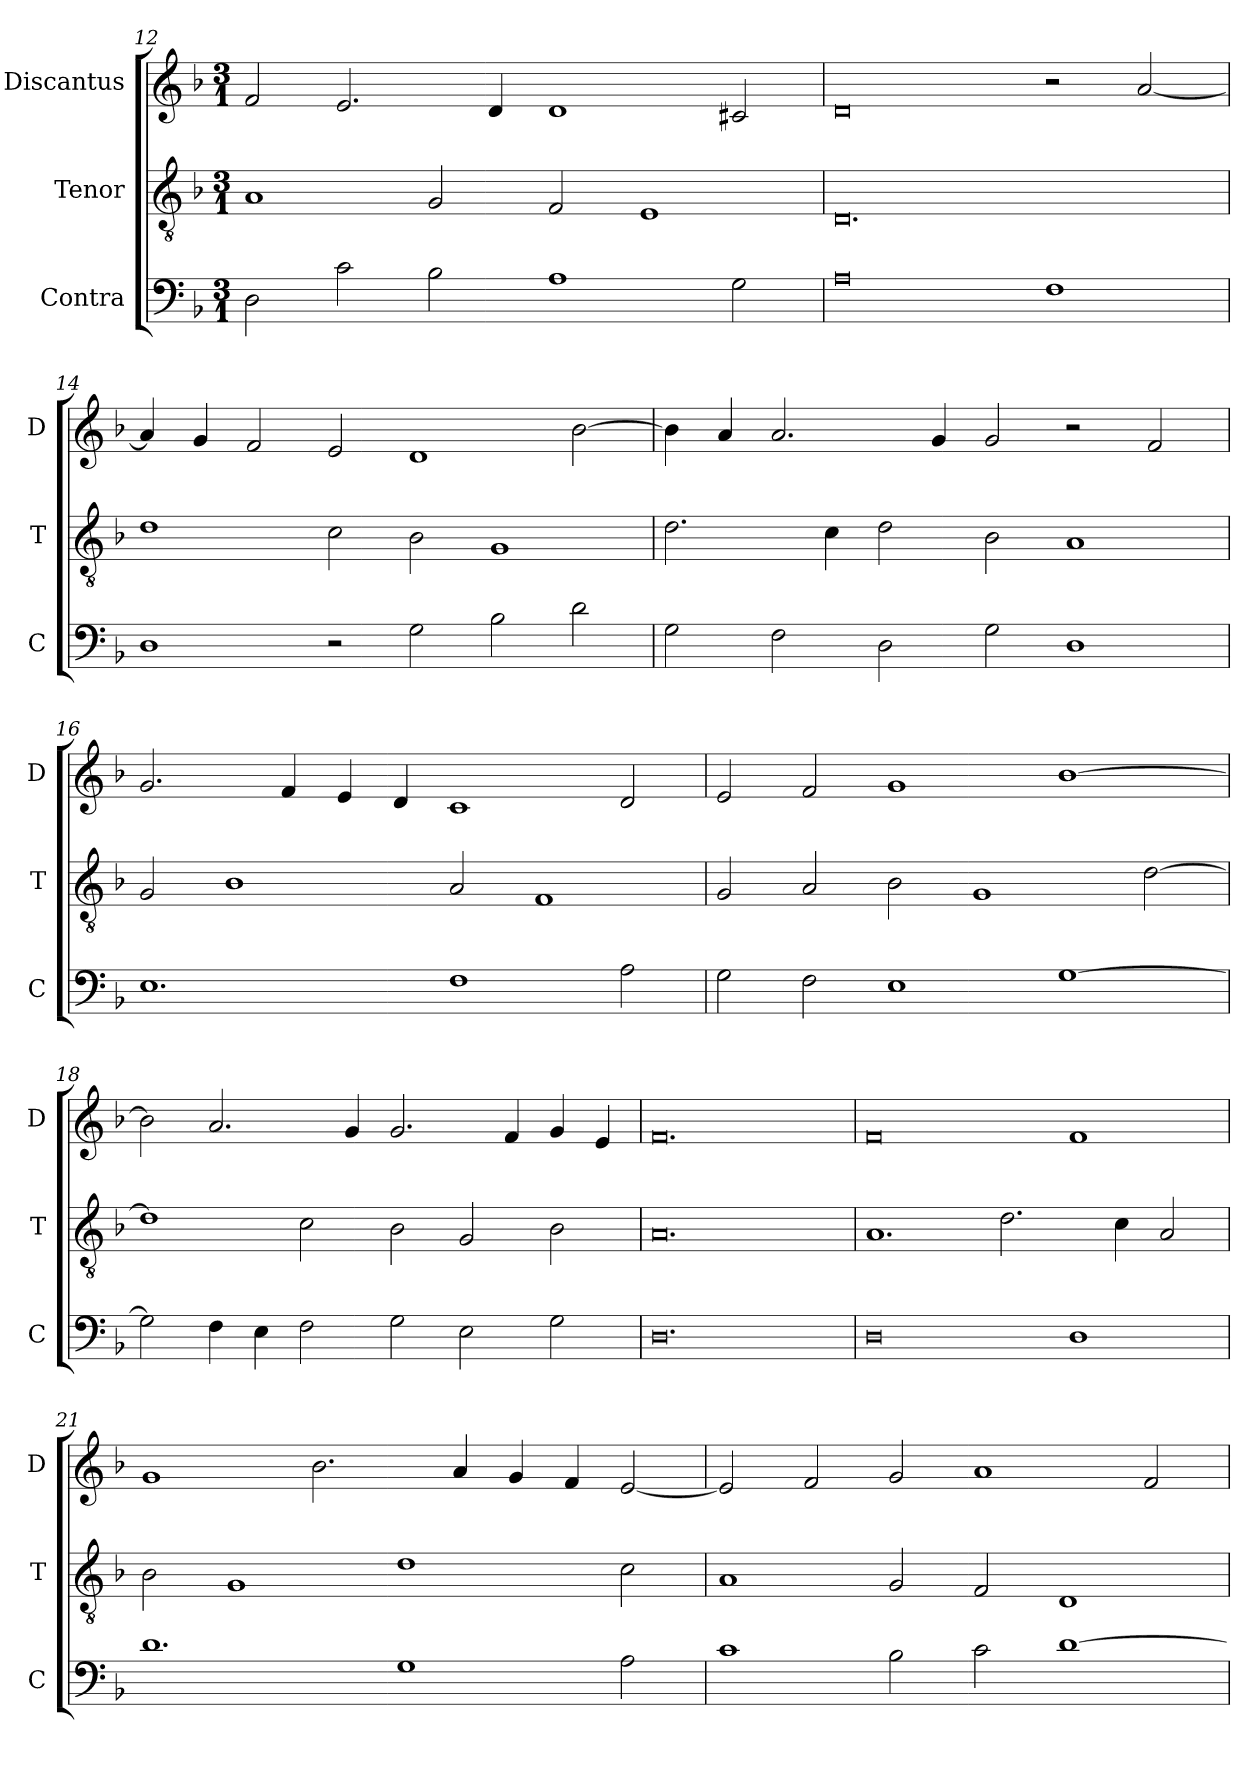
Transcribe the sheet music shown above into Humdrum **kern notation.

**kern	**kern	**kern
*part3	*part2	*part1
*staff3	*staff2	*staff1
*I"Contra	*I"Tenor	*I"Discantus
*I'C	*I'T	*I'D
*clefF4	*clefGv2	*clefG2
*k[b-]	*k[b-]	*k[b-]
*M3/1	*M3/1	*M3/1
=12	=12	=12
2D	1A	2f
2c	.	2.e
2B-	2G	.
.	.	4d
1A	2F	1d
.	1E	.
2G	.	2c#X
=13	=13	=13
0A	0.D	0d
1F	.	2r
.	.	[2a
=14	=14	=14
1D	1d	4a]
.	.	4g
.	.	2f
2r	2c	2e
2G	2B-	1d
2B-	1G	.
2d	.	[2b-
=15	=15	=15
2G	2.d	4b-]
.	.	4a
2F	.	2.a
.	4c	.
2D	2d	.
.	.	4g
2G	2B-	2g
1D	1A	2r
.	.	2f
=16	=16	=16
1.E	2G	2.g
.	1B-	.
.	.	4f
.	.	4e
.	.	4d
1F	2A	1c
.	1F	.
2A	.	2d
=17	=17	=17
2G	2G	2e
2F	2A	2f
1E	2B-	1g
.	1G	.
[1G	.	[1b-
.	[2d	.
=18	=18	=18
2G]	1d]	2b-]
4F	.	2.a
4E	.	.
2F	2c	.
.	.	4g
2G	2B-	2.g
2E	2G	.
.	.	4f
2G	2B-	4g
.	.	4e
=19	=19	=19
0.D	0.A	0.f
=20	=20	=20
0D	1.A	0f
.	2.d	.
1D	.	1f
.	4c	.
.	2A	.
=21	=21	=21
1.d	2B-	1g
.	1G	.
.	.	2.b-
1G	1d	.
.	.	4a
.	.	4g
.	.	4f
2A	2c	[2e
=22	=22	=22
1c	1A	2e]
.	.	2f
2B-	2G	2g
2c	2F	1a
[1d	1D	.
.	.	2f
=	=	=
*-	*-	*-
